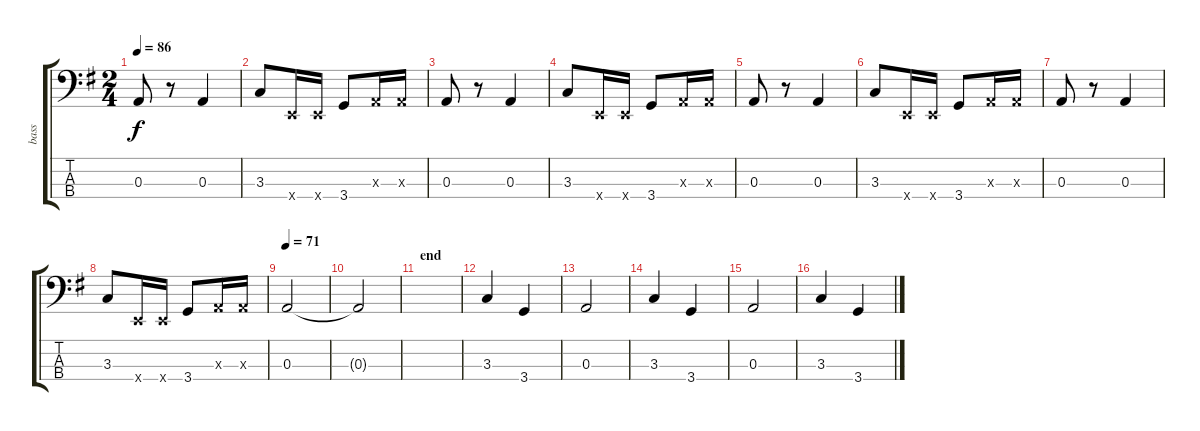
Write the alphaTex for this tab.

\track ("bass" "bass") {instrument electricbassfinger}
\staff {score tabs}
\tuning (G2 D2 A1 E1) {hide}
\ts (2 4)
\tempo 86
\clef f4
\ks g
0.3.8{dy f} r.8 0.3.4 |
3.3.8 0.4{x}.16 0.4{x}.16 3.4.8 0.3{x}.16 0.3{x}.16 |
0.3.8 r.8 0.3.4 |
3.3.8 0.4{x}.16 0.4{x}.16 3.4.8 0.3{x}.16 0.3{x}.16 |
0.3.8 r.8 0.3.4 |
3.3.8 0.4{x}.16 0.4{x}.16 3.4.8 0.3{x}.16 0.3{x}.16 |
0.3.8 r.8 0.3.4 |
3.3.8 0.4{x}.16 0.4{x}.16 3.4.8 0.3{x}.16 0.3{x}.16 |
\tempo 71
0.3.2 |
0.3{t}.2 |
\section ("" "end")
|
3.3.4{volume 3} 3.4.4 |
0.3.2{volume 5} |
3.3.4{volume 7} 3.4.4 |
0.3.2{volume 9} |
3.3.4{volume 11} 3.4.4
